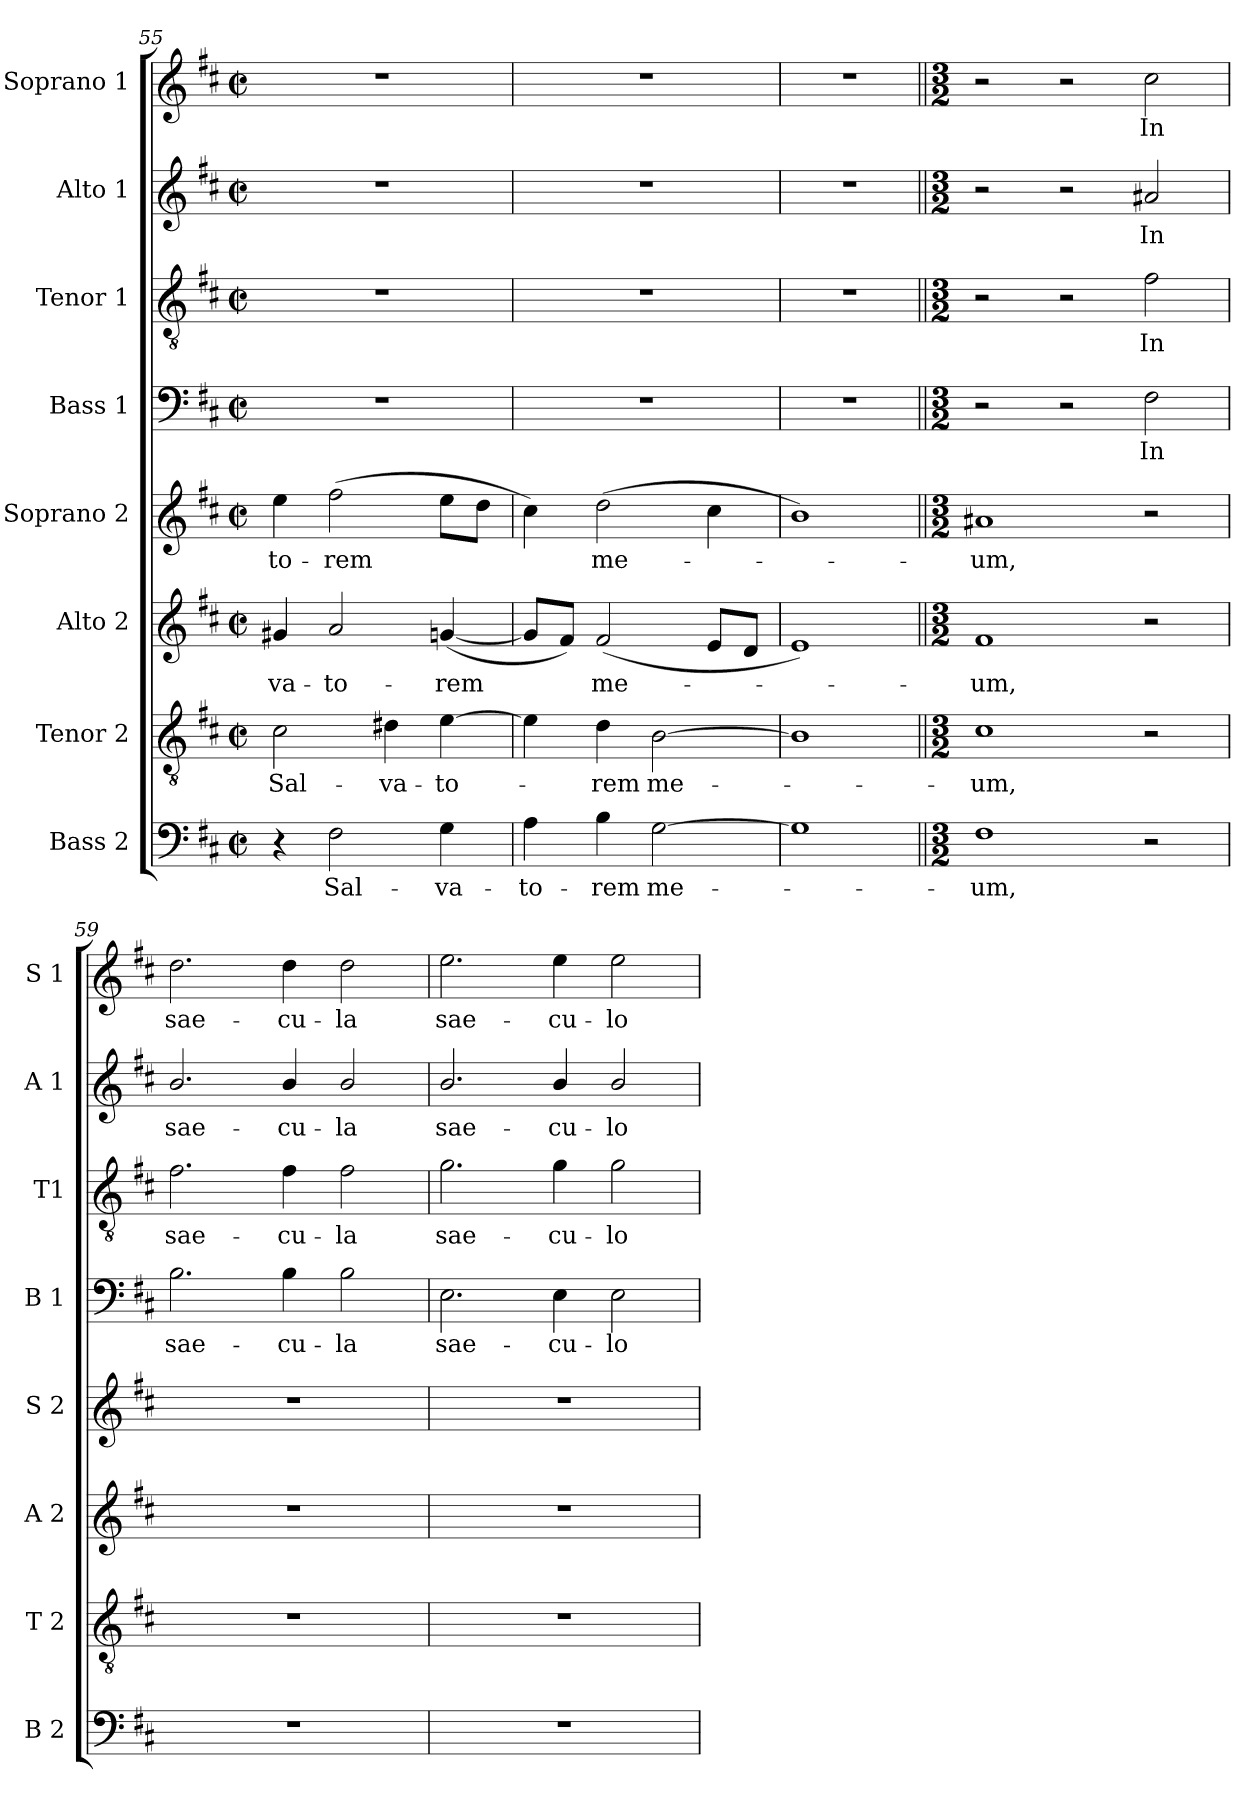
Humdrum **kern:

**kern	**text	**kern	**text	**kern	**text	**kern	**text	**kern	**text	**kern	**text	**kern	**text	**kern	**text
*part8	*part8	*part7	*part7	*part6	*part6	*part5	*part5	*part4	*part4	*part3	*part3	*part2	*part2	*part1	*part1
*staff8	*staff8	*staff7	*staff7	*staff6	*staff6	*staff5	*staff5	*staff4	*staff4	*staff3	*staff3	*staff2	*staff2	*staff1	*staff1
*I"Bass 2	*	*I"Tenor 2	*	*I"Alto 2	*	*I"Soprano 2	*	*I"Bass 1	*	*I"Tenor 1	*	*I"Alto  1	*	*I"Soprano 1	*
*I'B 2	*	*I'T 2	*	*I'A 2	*	*I'S 2	*	*I'B 1	*	*I'T1	*	*I'A 1	*	*I'S 1	*
*clefF4	*	*clefGv2	*	*clefG2	*	*clefG2	*	*clefF4	*	*clefGv2	*	*clefG2	*	*clefG2	*
*k[f#c#]	*	*k[f#c#]	*	*k[f#c#]	*	*k[f#c#]	*	*k[f#c#]	*	*k[f#c#]	*	*k[f#c#]	*	*k[f#c#]	*
*D:	*	*D:	*	*D:	*	*D:	*	*D:	*	*D:	*	*D:	*	*D:	*
*M2/2	*	*M2/2	*	*M2/2	*	*M2/2	*	*M2/2	*	*M2/2	*	*M2/2	*	*M2/2	*
*met(c|)	*	*met(c|)	*	*met(c|)	*	*met(c|)	*	*met(c|)	*	*met(c|)	*	*met(c|)	*	*met(c|)	*
=55	=55	=55	=55	=55	=55	=55	=55	=55	=55	=55	=55	=55	=55	=55	=55
!	!	!	!LO:LY:b	!	!LO:LY:b	!	!LO:LY:b	!	!	!	!	!	!	!	!
4r	.	2c#	Sal-	4g#X	-va-	4ee	-to-	1r	.	1r	.	1r	.	1r	.
!	!LO:LY:b	!	!	!	!LO:LY:b	!	!LO:LY:b	!	!	!	!	!	!	!	!
2F#	Sal-	.	.	2a	-to-	(>2ff#	-rem	.	.	.	.	.	.	.	.
!	!	!	!LO:LY:b	!	!	!	!	!	!	!	!	!	!	!	!
.	.	4d#X	-va-	.	.	.	.	.	.	.	.	.	.	.	.
!	!LO:LY:b	!	!LO:LY:b	!	!LO:LY:b	!	!	!	!	!	!	!	!	!	!
4G	-va-	[4e	-to-	(<[4gn	-rem	8eeL	.	.	.	.	.	.	.	.	.
.	.	.	.	.	.	8ddJ	.	.	.	.	.	.	.	.	.
=56	=56	=56	=56	=56	=56	=56	=56	=56	=56	=56	=56	=56	=56	=56	=56
!	!LO:LY:b	!	!	!	!	!	!	!	!	!	!	!	!	!	!
4A	-to-	4e]	.	8gL]	.	4cc#)	.	1r	.	1r	.	1r	.	1r	.
.	.	.	.	8f#J)	.	.	.	.	.	.	.	.	.	.	.
!	!LO:LY:b	!	!LO:LY:b	!	!LO:LY:b	!	!LO:LY:b	!	!	!	!	!	!	!	!
4B	-rem	4d	rem	(<2f#	me-	(>2dd	me-	.	.	.	.	.	.	.	.
!	!LO:LY:b	!	!LO:LY:b	!	!	!	!	!	!	!	!	!	!	!	!
[2G	me-	[2B	me-	.	.	.	.	.	.	.	.	.	.	.	.
.	.	.	.	8eL	.	4cc#	.	.	.	.	.	.	.	.	.
.	.	.	.	8dJ	.	.	.	.	.	.	.	.	.	.	.
=57	=57	=57	=57	=57	=57	=57	=57	=57	=57	=57	=57	=57	=57	=57	=57
1G]	.	1B]	.	1e)	.	1b)	.	1r	.	1r	.	1r	.	1r	.
=58||	=58||	=58||	=58||	=58||	=58||	=58||	=58||	=58||	=58||	=58||	=58||	=58||	=58||	=58||	=58||
*M3/2	*	*M3/2	*	*M3/2	*	*M3/2	*	*M3/2	*	*M3/2	*	*M3/2	*	*M3/2	*
!	!LO:LY:b	!	!LO:LY:b	!	!LO:LY:b	!	!LO:LY:b	!	!	!	!	!	!	!	!
1F#	um,	1c#	um,	1f#	um,	1a#X	um,	2r	.	2r	.	2r	.	2r	.
.	.	.	.	.	.	.	.	2r	.	2r	.	2r	.	2r	.
!	!	!	!	!	!	!	!	!	!LO:LY:b	!	!LO:LY:b	!	!LO:LY:b	!	!LO:LY:b
2r	.	2r	.	2r	.	2r	.	2F#	In	2f#	In	2a#X	In	2cc#	In
=59	=59	=59	=59	=59	=59	=59	=59	=59	=59	=59	=59	=59	=59	=59	=59
!LO:N:vis=1	!	!LO:N:vis=1	!	!LO:N:vis=1	!	!LO:N:vis=1	!	!	!LO:LY:b	!	!LO:LY:b	!	!LO:LY:b	!	!LO:LY:b
1.r	.	1.r	.	1.r	.	1.r	.	2.B	sae-	2.f#	sae-	2.b/	sae-	2.dd	sae-
!	!	!	!	!	!	!	!	!	!LO:LY:b	!	!LO:LY:b	!	!LO:LY:b	!	!LO:LY:b
.	.	.	.	.	.	.	.	4B	-cu-	4f#	-cu-	4b/	-cu-	4dd	-cu-
!	!	!	!	!	!	!	!	!	!LO:LY:b	!	!LO:LY:b	!	!LO:LY:b	!	!LO:LY:b
.	.	.	.	.	.	.	.	2B	-la	2f#	-la	2b/	-la	2dd	-la
=60	=60	=60	=60	=60	=60	=60	=60	=60	=60	=60	=60	=60	=60	=60	=60
!LO:N:vis=1	!	!LO:N:vis=1	!	!LO:N:vis=1	!	!LO:N:vis=1	!	!	!LO:LY:b	!	!LO:LY:b	!	!LO:LY:b	!	!LO:LY:b
1.r	.	1.r	.	1.r	.	1.r	.	2.E	sae-	2.g	sae-	2.b/	sae-	2.ee	sae-
!	!	!	!	!	!	!	!	!	!LO:LY:b	!	!LO:LY:b	!	!LO:LY:b	!	!LO:LY:b
.	.	.	.	.	.	.	.	4E	-cu-	4g	-cu-	4b/	-cu-	4ee	-cu-
!	!	!	!	!	!	!	!	!	!LO:LY:b	!	!LO:LY:b	!	!LO:LY:b	!	!LO:LY:b
.	.	.	.	.	.	.	.	2E	-lo-	2g	-lo-	2b/	-lo-	2ee	-lo-
=	=	=	=	=	=	=	=	=	=	=	=	=	=	=	=
*-	*-	*-	*-	*-	*-	*-	*-	*-	*-	*-	*-	*-	*-	*-	*-
